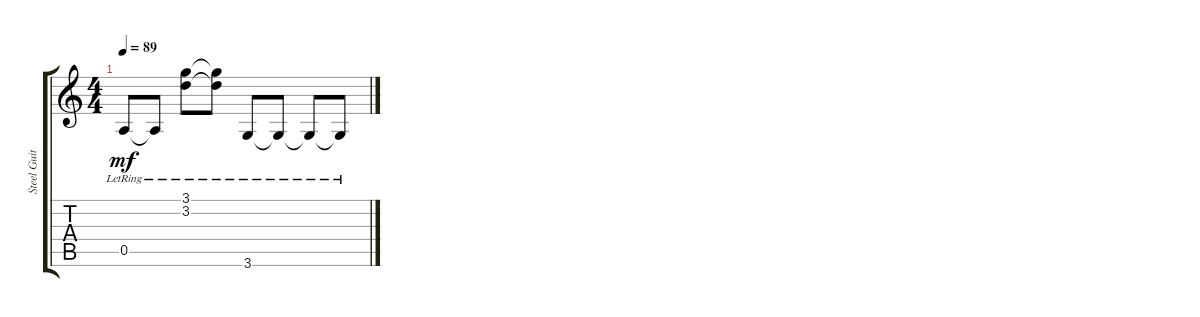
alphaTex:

\track ("Steel Guitar" "Steel Guit") {instrument acousticguitarsteel}
\staff {score tabs}
\tuning (E4 B3 G3 D3 A2 E2) {hide}
\ts (4 4)
\tempo 89
\clef g2
\ks c
0.5{lr}.8{dy mf} 0.5{lr t}.8 (3.1{lr} 3.2{lr}).8 (3.1{lr t} 3.2{lr t}).8 3.6{lr}.8 3.6{lr t}.8 3.6{lr t}.8 3.6{lr t}.8
